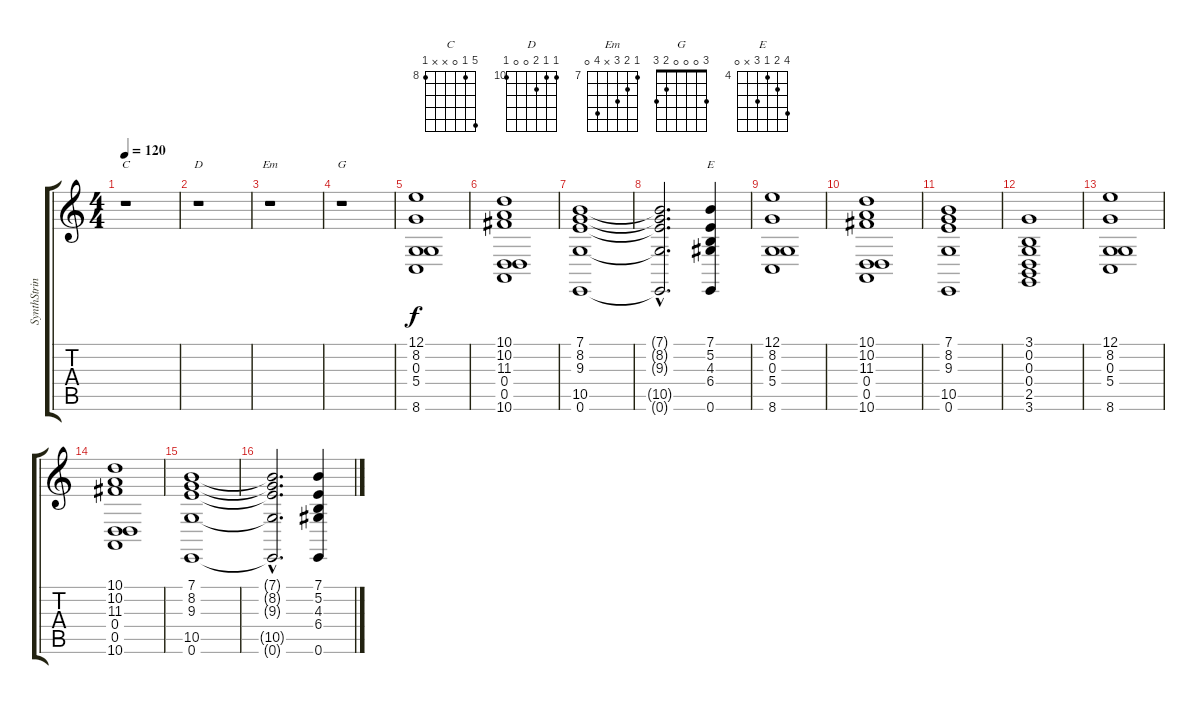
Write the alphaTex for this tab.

\track ("SynthStrings" "SynthStrin") {instrument synthstrings1}
\staff {score tabs}
\tuning (E4 B3 G3 D3 A2 E2) {hide}
\chord ("C" 12 8 0 x x 8) {firstfret 8}
\chord ("D" 10 10 11 0 0 10) {firstfret 10}
\chord ("Em" 7 8 9 x 10 0) {firstfret 7}
\chord ("G" 3 0 0 0 2 3)
\chord ("E" 7 5 4 6 x 0) {firstfret 4}
\ts (4 4)
\tempo 120
\clef g2
\ks c
r.1{ch "C" dy f} |
r.1{ch "D"} |
r.1{ch "Em"} |
r.1{ch "G"} |
(12.1 8.2 0.3 5.4 8.6).1 |
(10.1 10.2 11.3 0.4 0.5 10.6).1 |
(7.1 8.2 9.3 10.5 0.6).1 |
(7.1{hac t} 8.2{hac t} 9.3{hac t} 10.5{hac t} 0.6{hac t}).2{d} (7.1 5.2 4.3 6.4 0.6).4{ch "E"} |
(12.1 8.2 0.3 5.4 8.6).1 |
(10.1 10.2 11.3 0.4 0.5 10.6).1 |
(7.1 8.2 9.3 10.5 0.6).1 |
(3.1 0.2 0.3 0.4 2.5 3.6).1 |
(12.1 8.2 0.3 5.4 8.6).1 |
(10.1 10.2 11.3 0.4 0.5 10.6).1 |
(7.1 8.2 9.3 10.5 0.6).1 |
(7.1{hac t} 8.2{hac t} 9.3{hac t} 10.5{hac t} 0.6{hac t}).2{d} (7.1 5.2 4.3 6.4 0.6).4
